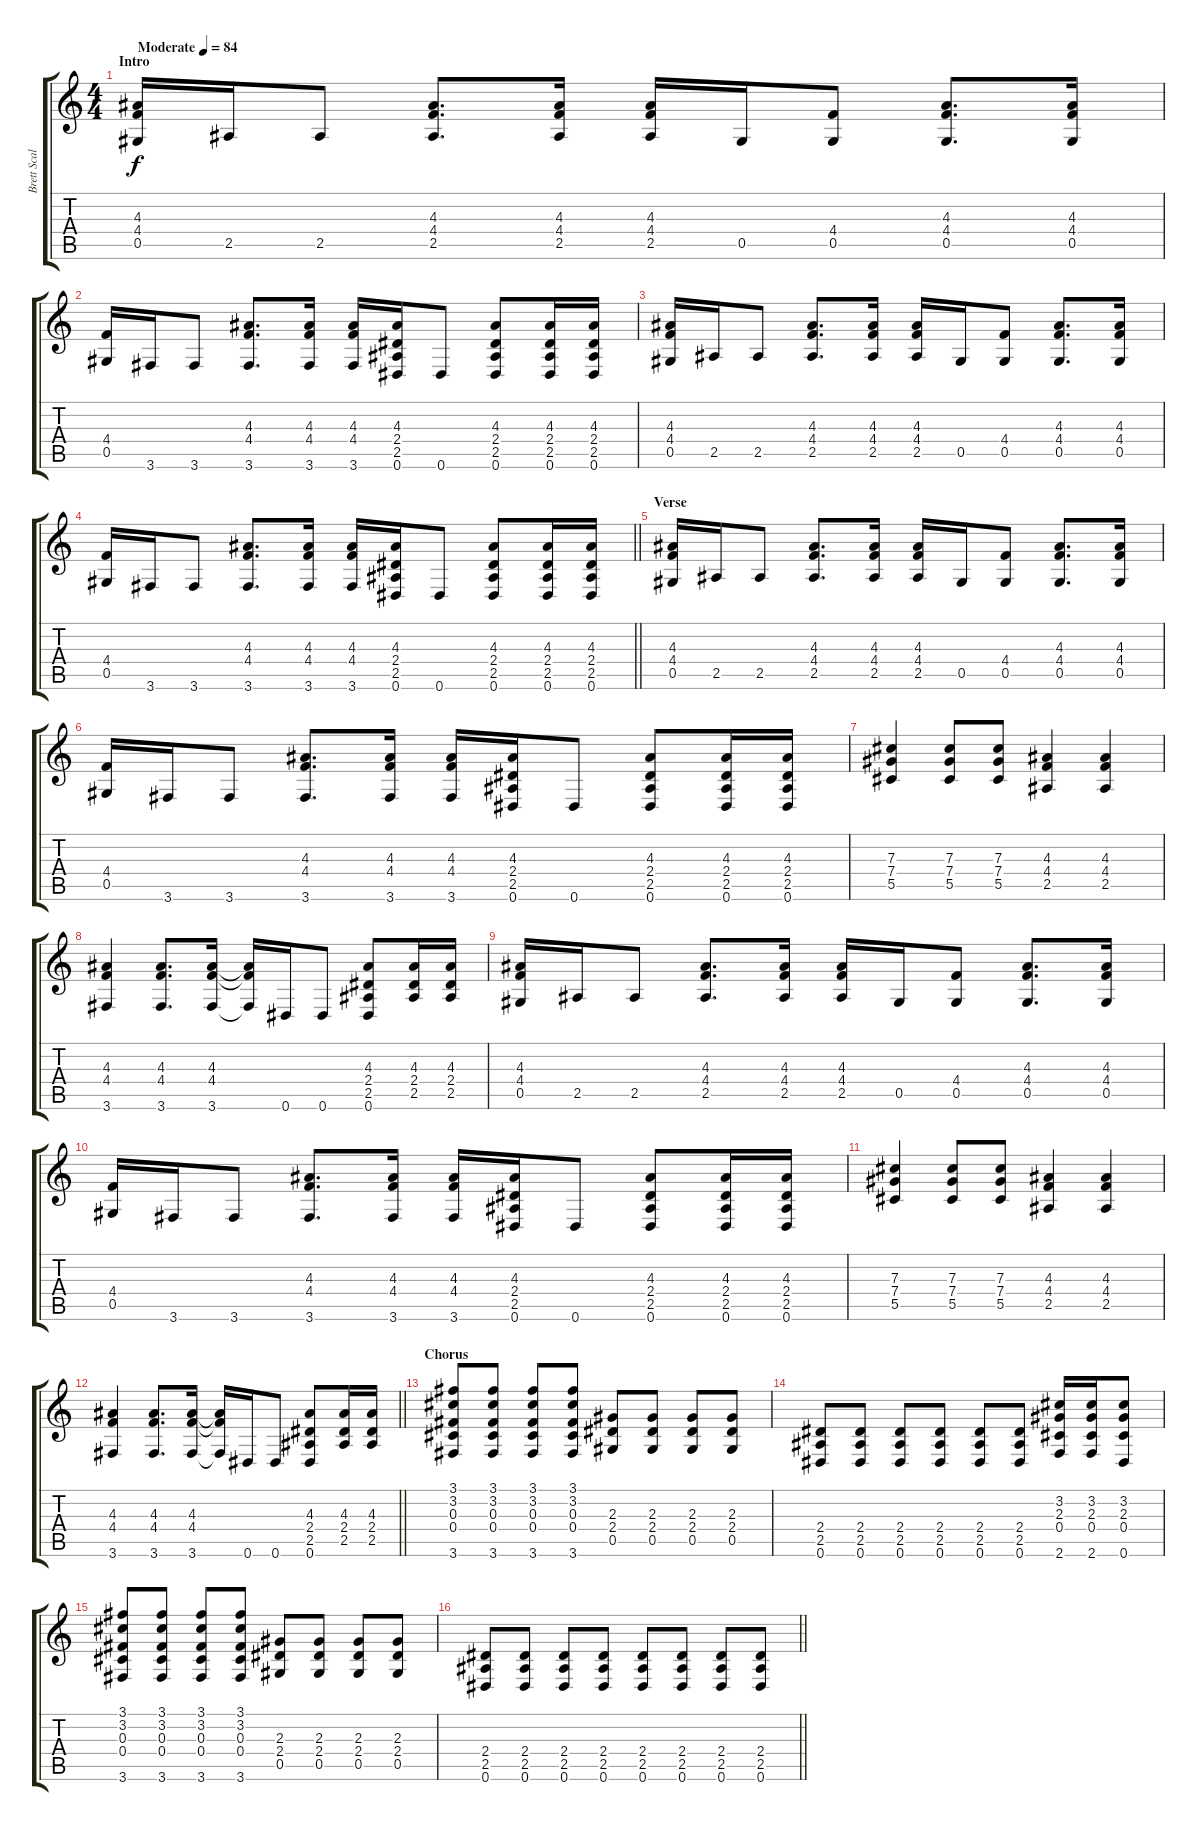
\track ("Brett Scallions (Rhythm Guitar)" "Brett Scal") {instrument distortionguitar}
\staff {score tabs}
\tuning (Eb4 Bb3 Gb3 Db3 Ab2 Eb2) {hide}
\ts (4 4)
\section ("" "Intro")
\tempo (84 "Moderate")
\clef g2
\ks c
(4.3 4.4 0.5).16{dy f instrument distortionguitar} 2.5.16 2.5.8 (4.3 4.4 2.5).8{d} (4.3 4.4 2.5).16 (4.3 4.4 2.5).16 0.5.16 (4.4 0.5).8 (4.3 4.4 0.5).8{d} (4.3 4.4 0.5).16 |
(4.4 0.5).16 3.6.16 3.6.8 (4.3 4.4 3.6).8{d} (4.3 4.4 3.6).16 (4.3 4.4 3.6).16 (4.3 2.4 2.5 0.6).16 0.6.8 (4.3 2.4 2.5 0.6).8 (4.3 2.4 2.5 0.6).16 (4.3 2.4 2.5 0.6).16 |
(4.3 4.4 0.5).16 2.5.16 2.5.8 (4.3 4.4 2.5).8{d} (4.3 4.4 2.5).16 (4.3 4.4 2.5).16 0.5.16 (4.4 0.5).8 (4.3 4.4 0.5).8{d} (4.3 4.4 0.5).16 |
\barLineRight lightlight
(4.4 0.5).16 3.6.16 3.6.8 (4.3 4.4 3.6).8{d} (4.3 4.4 3.6).16 (4.3 4.4 3.6).16 (4.3 2.4 2.5 0.6).16 0.6.8 (4.3 2.4 2.5 0.6).8 (4.3 2.4 2.5 0.6).16 (4.3 2.4 2.5 0.6).16 |
\section ("" "Verse")
(4.3 4.4 0.5).16 2.5.16 2.5.8 (4.3 4.4 2.5).8{d} (4.3 4.4 2.5).16 (4.3 4.4 2.5).16 0.5.16 (4.4 0.5).8 (4.3 4.4 0.5).8{d} (4.3 4.4 0.5).16 |
(4.4 0.5).16 3.6.16 3.6.8 (4.3 4.4 3.6).8{d} (4.3 4.4 3.6).16 (4.3 4.4 3.6).16 (4.3 2.4 2.5 0.6).16 0.6.8 (4.3 2.4 2.5 0.6).8 (4.3 2.4 2.5 0.6).16 (4.3 2.4 2.5 0.6).16 |
(7.3 7.4 5.5).4 (7.3 7.4 5.5).8 (7.3 7.4 5.5).8 (4.3 4.4 2.5).4 (4.3 4.4 2.5).4 |
(4.3 4.4 3.6).4 (4.3 4.4 3.6).8{d} (4.3 4.4 3.6).16 (4.3{t} 4.4{t} 3.6{t}).16 0.6.16 0.6.8 (4.3 2.4 2.5 0.6).8 (4.3 2.4 2.5).16 (4.3 2.4 2.5).16 |
(4.3 4.4 0.5).16 2.5.16 2.5.8 (4.3 4.4 2.5).8{d} (4.3 4.4 2.5).16 (4.3 4.4 2.5).16 0.5.16 (4.4 0.5).8 (4.3 4.4 0.5).8{d} (4.3 4.4 0.5).16 |
(4.4 0.5).16 3.6.16 3.6.8 (4.3 4.4 3.6).8{d} (4.3 4.4 3.6).16 (4.3 4.4 3.6).16 (4.3 2.4 2.5 0.6).16 0.6.8 (4.3 2.4 2.5 0.6).8 (4.3 2.4 2.5 0.6).16 (4.3 2.4 2.5 0.6).16 |
(7.3 7.4 5.5).4 (7.3 7.4 5.5).8 (7.3 7.4 5.5).8 (4.3 4.4 2.5).4 (4.3 4.4 2.5).4 |
\barLineRight lightlight
(4.3 4.4 3.6).4 (4.3 4.4 3.6).8{d} (4.3 4.4 3.6).16 (4.3{t} 4.4{t} 3.6{t}).16 0.6.16 0.6.8 (4.3 2.4 2.5 0.6).8 (4.3 2.4 2.5).16 (4.3 2.4 2.5).16 |
\section ("" "Chorus")
(3.1 3.2 0.3 0.4 3.6).8 (3.1 3.2 0.3 0.4 3.6).8 (3.1 3.2 0.3 0.4 3.6).8 (3.1 3.2 0.3 0.4 3.6).8 (2.3 2.4 0.5).8 (2.3 2.4 0.5).8 (2.3 2.4 0.5).8 (2.3 2.4 0.5).8 |
(2.4 2.5 0.6).8 (2.4 2.5 0.6).8 (2.4 2.5 0.6).8 (2.4 2.5 0.6).8 (2.4 2.5 0.6).8 (2.4 2.5 0.6).8 (3.2 2.3 0.4 2.6).16 (3.2 2.3 0.4 2.6).16 (3.2 2.3 0.4 0.6).8 |
(3.1 3.2 0.3 0.4 3.6).8 (3.1 3.2 0.3 0.4 3.6).8 (3.1 3.2 0.3 0.4 3.6).8 (3.1 3.2 0.3 0.4 3.6).8 (2.3 2.4 0.5).8 (2.3 2.4 0.5).8 (2.3 2.4 0.5).8 (2.3 2.4 0.5).8 |
\barLineRight lightlight
(2.4 2.5 0.6).8 (2.4 2.5 0.6).8 (2.4 2.5 0.6).8 (2.4 2.5 0.6).8 (2.4 2.5 0.6).8 (2.4 2.5 0.6).8 (2.4 2.5 0.6).8 (2.4 2.5 0.6).8
